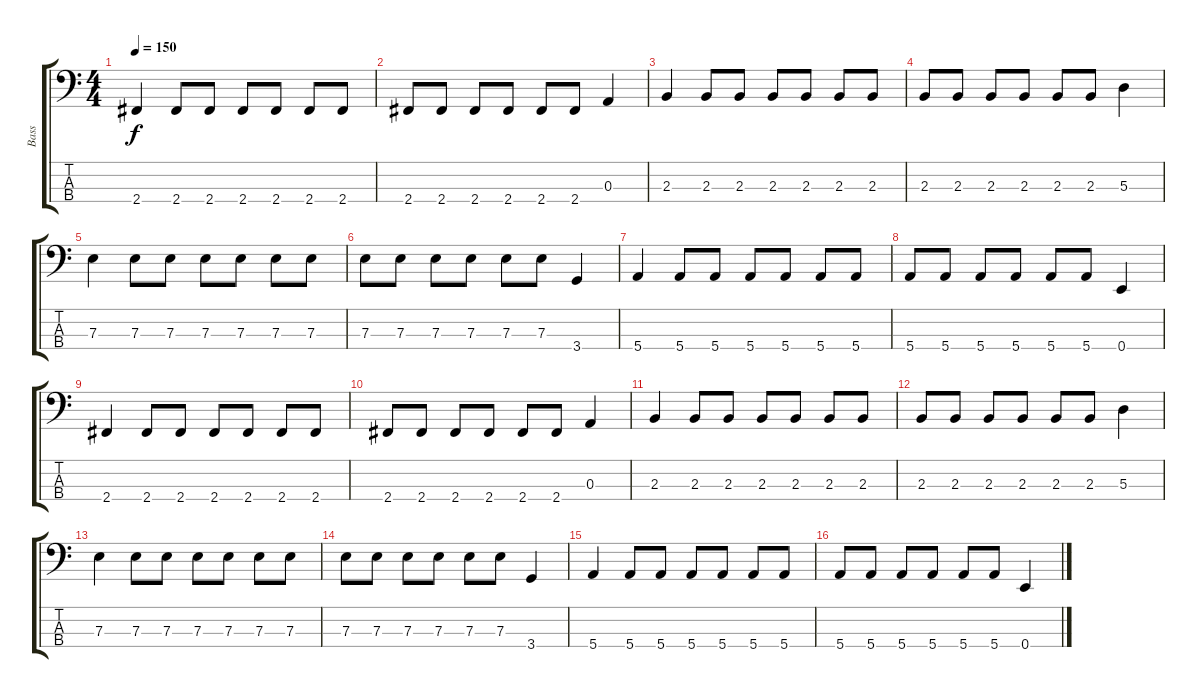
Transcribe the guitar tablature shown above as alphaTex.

\track ("Bass" "Bass") {instrument electricbassfinger}
\staff {score tabs}
\tuning (G2 D2 A1 E1) {hide}
\ts (4 4)
\tempo 150
\clef f4
\ks c
2.4.4{dy f} 2.4.8 2.4.8 2.4.8 2.4.8 2.4.8 2.4.8 |
2.4.8 2.4.8 2.4.8 2.4.8 2.4.8 2.4.8 0.3.4 |
2.3.4 2.3.8 2.3.8 2.3.8 2.3.8 2.3.8 2.3.8 |
2.3.8 2.3.8 2.3.8 2.3.8 2.3.8 2.3.8 5.3.4 |
7.3.4 7.3.8 7.3.8 7.3.8 7.3.8 7.3.8 7.3.8 |
7.3.8 7.3.8 7.3.8 7.3.8 7.3.8 7.3.8 3.4.4 |
5.4.4 5.4.8 5.4.8 5.4.8 5.4.8 5.4.8 5.4.8 |
5.4.8 5.4.8 5.4.8 5.4.8 5.4.8 5.4.8 0.4.4 |
2.4.4 2.4.8 2.4.8 2.4.8 2.4.8 2.4.8 2.4.8 |
2.4.8 2.4.8 2.4.8 2.4.8 2.4.8 2.4.8 0.3.4 |
2.3.4 2.3.8 2.3.8 2.3.8 2.3.8 2.3.8 2.3.8 |
2.3.8 2.3.8 2.3.8 2.3.8 2.3.8 2.3.8 5.3.4 |
7.3.4 7.3.8 7.3.8 7.3.8 7.3.8 7.3.8 7.3.8 |
7.3.8 7.3.8 7.3.8 7.3.8 7.3.8 7.3.8 3.4.4 |
5.4.4 5.4.8 5.4.8 5.4.8 5.4.8 5.4.8 5.4.8 |
5.4.8 5.4.8 5.4.8 5.4.8 5.4.8 5.4.8 0.4.4
